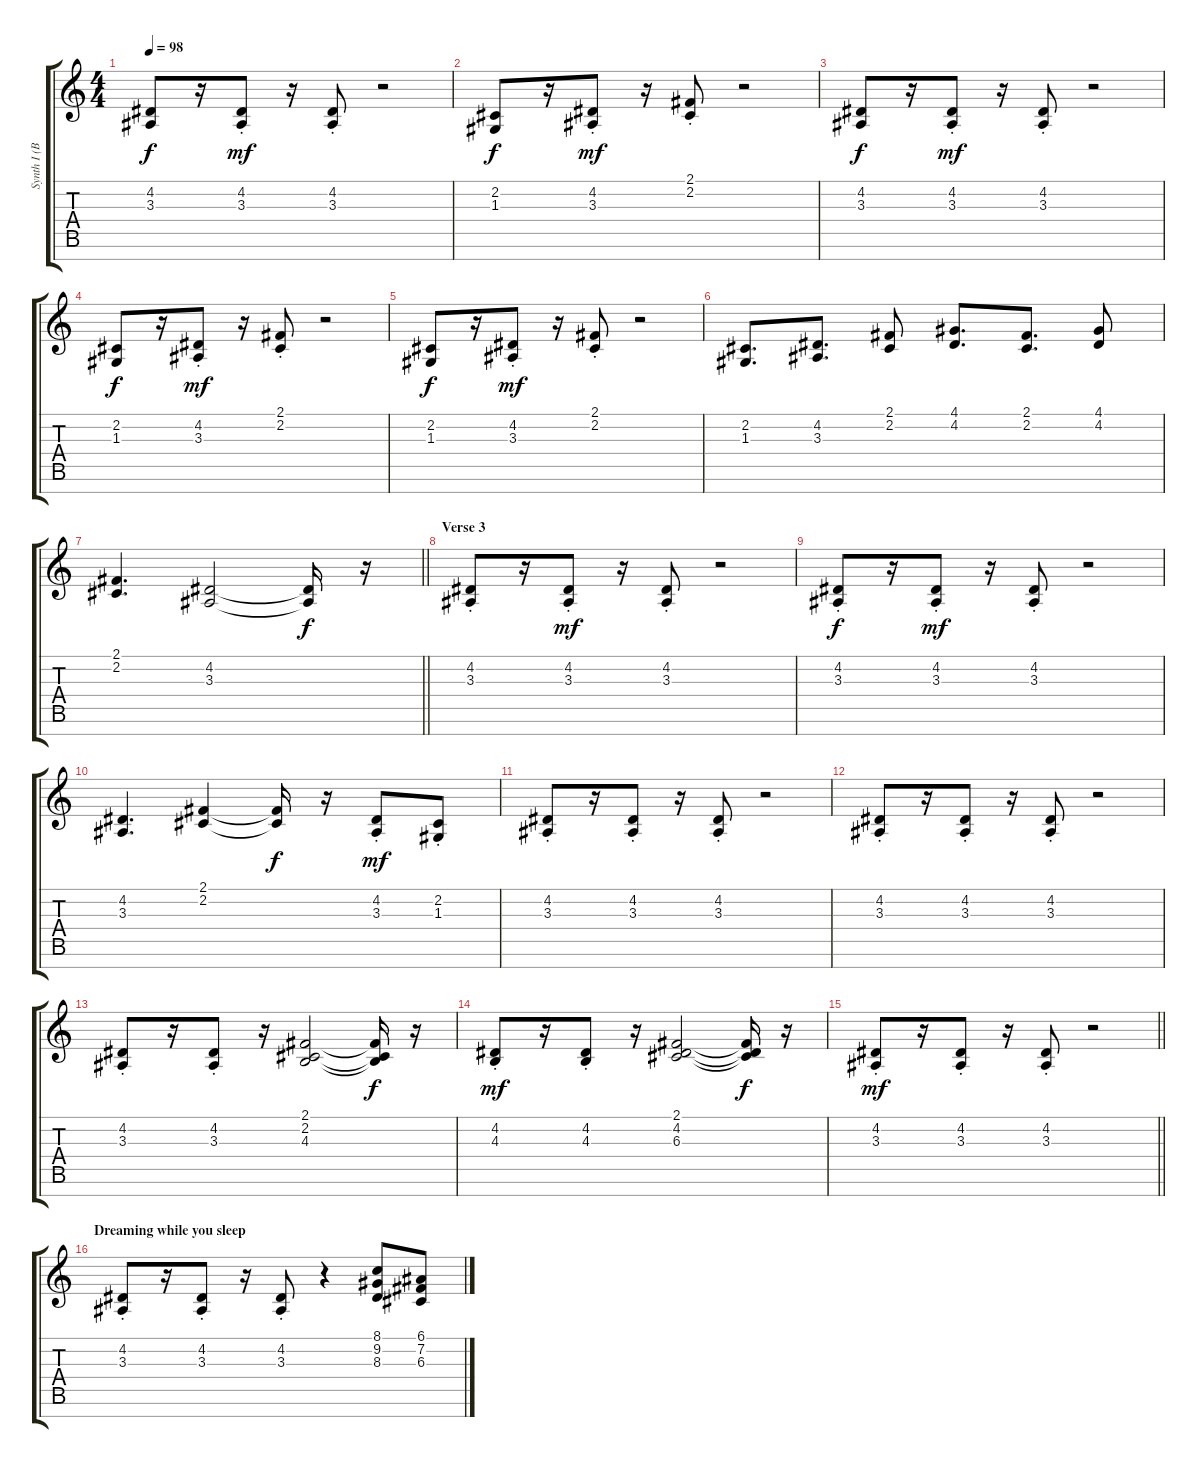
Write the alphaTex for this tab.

\track ("Synth I (Banks)" "Synth I (B") {instrument lead2sawtooth}
\staff {score tabs}
\tuning (E4 B3 G3 D3 A2 E2 B1) {hide}
\ts (4 4)
\tempo 98
\clef g2
\ks c
(4.2 3.3).8{dy f volume 7} r.16 (4.2{st} 3.3{st}).8{dy mf} r.16 (4.2{st} 3.3{st}).8{volume 8} r.2 |
(2.2 1.3).8{dy f} r.16 (4.2{st} 3.3{st}).8{dy mf} r.16 (2.1{st} 2.2{st}).8 r.2 |
(4.2 3.3).8{dy f} r.16 (4.2{st} 3.3{st}).8{dy mf} r.16 (4.2{st} 3.3{st}).8 r.2 |
(2.2 1.3).8{dy f volume 9} r.16 (4.2{st} 3.3{st}).8{dy mf} r.16 (2.1{st} 2.2{st}).8 r.2 |
(2.2 1.3).8{dy f volume 10} r.16 (4.2{st} 3.3{st}).8{dy mf} r.16 (2.1{st} 2.2{st}).8 r.2 |
(2.2 1.3).8{d} (4.2 3.3).8{d} (2.1 2.2).8 (4.1 4.2).8{d} (2.1 2.2).8{d} (4.1 4.2).8 |
\barLineRight lightlight
(2.1 2.2).4{d} (4.2 3.3).2 (4.2{t} 3.3{t}).16{dy f} r.16 |
\section ("" "Verse 3")
(4.2{st} 3.3{st}).8{volume 9} r.16 (4.2{st} 3.3{st}).8{dy mf} r.16 (4.2{st} 3.3{st}).8 r.2 |
(4.2{st} 3.3{st}).8{dy f} r.16 (4.2{st} 3.3{st}).8{dy mf} r.16 (4.2{st} 3.3{st}).8 r.2 |
(4.2 3.3).4{d} (2.1 2.2).4 (2.1{t} 2.2{t}).16{dy f} r.16 (4.2{st} 3.3{st}).8{dy mf} (2.2{st} 1.3{st}).8 |
(4.2{st} 3.3{st}).8 r.16 (4.2{st} 3.3{st}).8 r.16 (4.2{st} 3.3{st}).8 r.2 |
(4.2{st} 3.3{st}).8 r.16 (4.2{st} 3.3{st}).8 r.16 (4.2{st} 3.3{st}).8 r.2 |
(4.2{st} 3.3{st}).8 r.16 (4.2{st} 3.3{st}).8 r.16 (2.1 2.2 4.3).2 (2.1{t} 2.2{t} 4.3{t}).16{dy f} r.16 |
(4.2{st} 4.3{st}).8{dy mf} r.16 (4.2{st} 4.3{st}).8 r.16 (2.1 4.2 6.3).2 (2.1{t} 4.2{t} 6.3{t}).16{dy f} r.16 |
\barLineRight lightlight
(4.2{st} 3.3{st}).8{dy mf} r.16 (4.2{st} 3.3{st}).8 r.16 (4.2{st} 3.3{st}).8 r.2 |
\section ("" "Dreaming while you sleep")
(4.2{st} 3.3{st}).8 r.16 (4.2{st} 3.3{st}).8 r.16 (4.2{st} 3.3{st}).8 r.4 (8.1 9.2 8.3).8 (6.1 7.2 6.3).8
